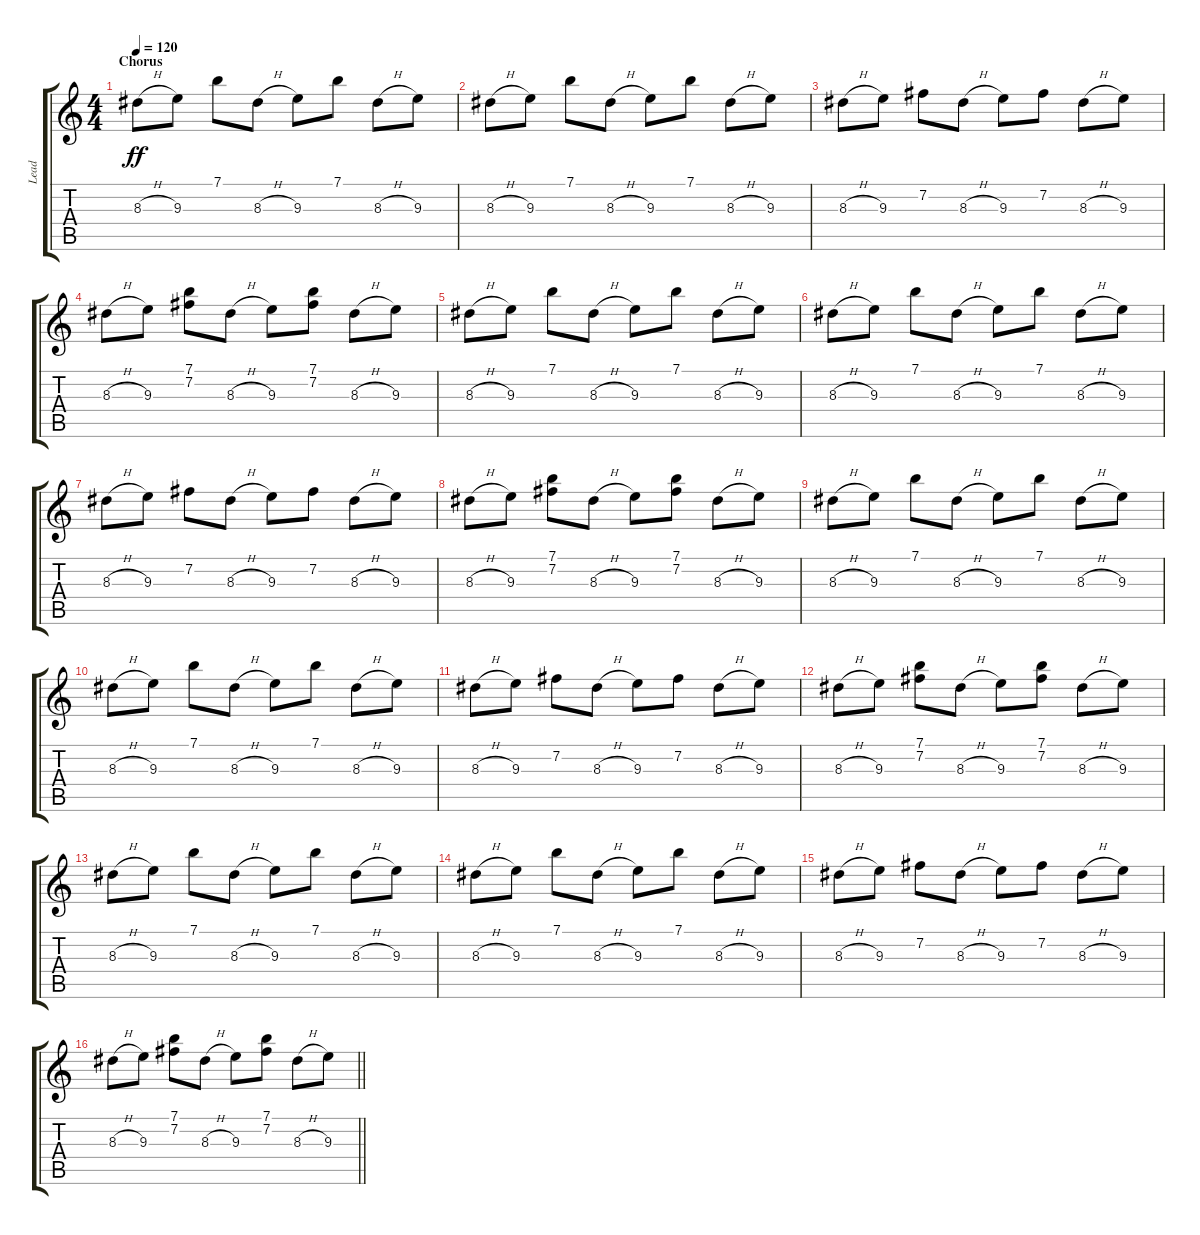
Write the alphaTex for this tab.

\track ("Lead" "Lead") {instrument electricguitarclean}
\staff {score tabs}
\tuning (E4 B3 G3 D3 A2 E2) {hide}
\ts (4 4)
\section ("" "Chorus")
\tempo 120
\clef g2
\ks c
8.3{h}.8{dy ff} 9.3.8 7.1.8 8.3{h}.8 9.3.8 7.1.8 8.3{h}.8 9.3.8 |
8.3{h}.8 9.3.8 7.1.8 8.3{h}.8 9.3.8 7.1.8 8.3{h}.8 9.3.8 |
8.3{h}.8 9.3.8 7.2.8 8.3{h}.8 9.3.8 7.2.8 8.3{h}.8 9.3.8 |
8.3{h}.8 9.3.8 (7.1 7.2).8 8.3{h}.8 9.3.8 (7.1 7.2).8 8.3{h}.8 9.3.8 |
8.3{h}.8 9.3.8 7.1.8 8.3{h}.8 9.3.8 7.1.8 8.3{h}.8 9.3.8 |
8.3{h}.8 9.3.8 7.1.8 8.3{h}.8 9.3.8 7.1.8 8.3{h}.8 9.3.8 |
8.3{h}.8 9.3.8 7.2.8 8.3{h}.8 9.3.8 7.2.8 8.3{h}.8 9.3.8 |
8.3{h}.8 9.3.8 (7.1 7.2).8 8.3{h}.8 9.3.8 (7.1 7.2).8 8.3{h}.8 9.3.8 |
8.3{h}.8 9.3.8 7.1.8 8.3{h}.8 9.3.8 7.1.8 8.3{h}.8 9.3.8 |
8.3{h}.8 9.3.8 7.1.8 8.3{h}.8 9.3.8 7.1.8 8.3{h}.8 9.3.8 |
8.3{h}.8 9.3.8 7.2.8 8.3{h}.8 9.3.8 7.2.8 8.3{h}.8 9.3.8 |
8.3{h}.8 9.3.8 (7.1 7.2).8 8.3{h}.8 9.3.8 (7.1 7.2).8 8.3{h}.8 9.3.8 |
8.3{h}.8 9.3.8 7.1.8 8.3{h}.8 9.3.8 7.1.8 8.3{h}.8 9.3.8 |
8.3{h}.8 9.3.8 7.1.8 8.3{h}.8 9.3.8 7.1.8 8.3{h}.8 9.3.8 |
8.3{h}.8 9.3.8 7.2.8 8.3{h}.8 9.3.8 7.2.8 8.3{h}.8 9.3.8 |
\barLineRight lightlight
8.3{h}.8 9.3.8 (7.1 7.2).8 8.3{h}.8 9.3.8 (7.1 7.2).8 8.3{h}.8 9.3.8
